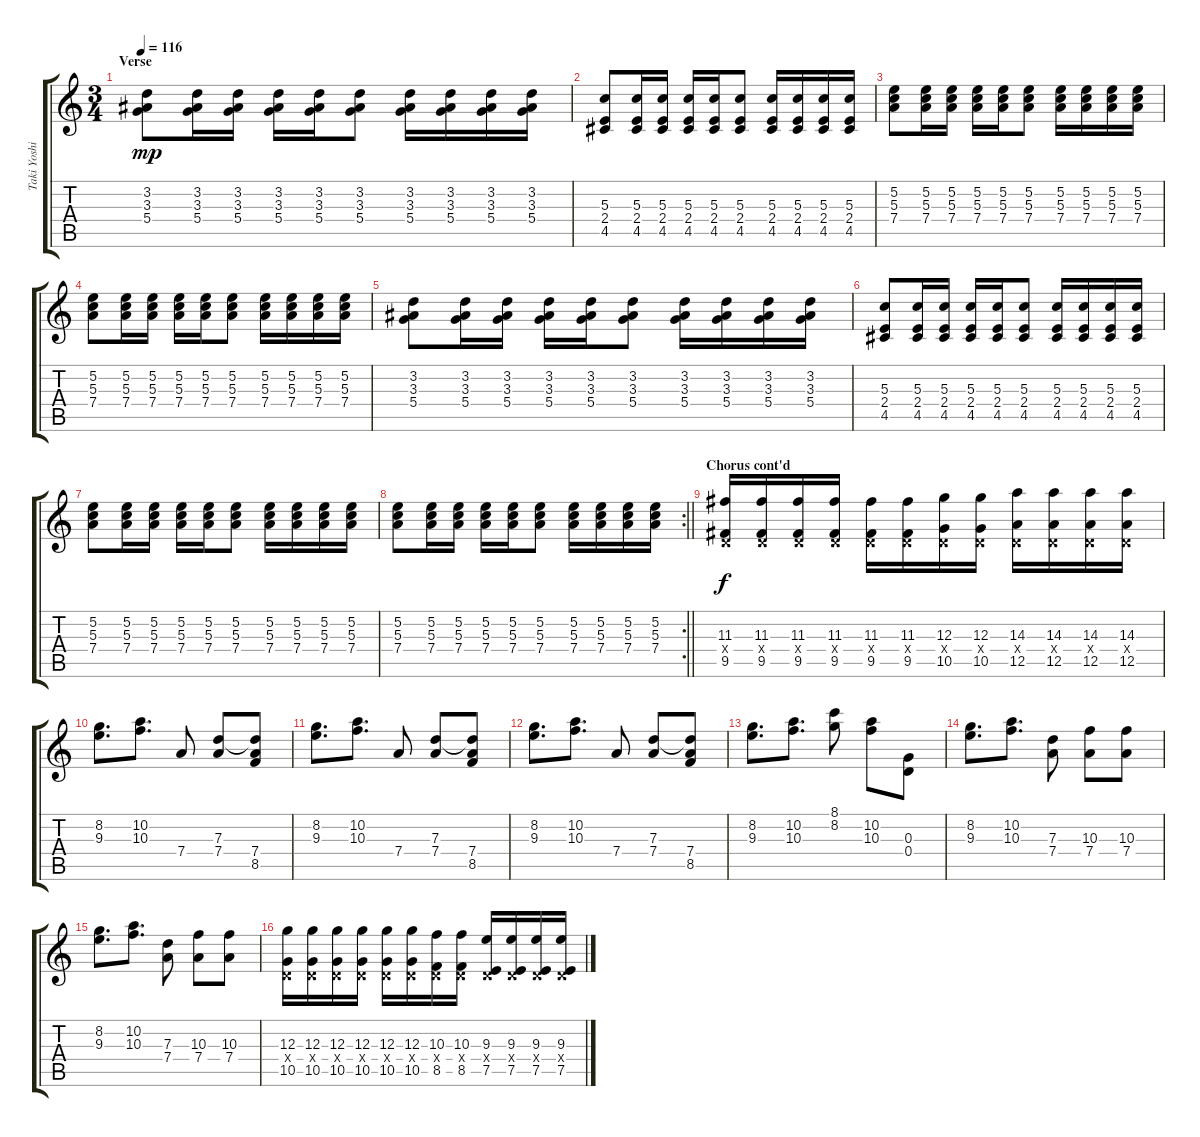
\track ("Taki Yoshimitsu" "Taki Yoshi") {instrument distortionguitar}
\staff {score tabs}
\tuning (E4 B3 G3 D3 A2 D2) {hide}
\ts (3 4)
\section ("" "Verse")
\tempo 116
\clef g2
\ks c
(3.2 3.3 5.4).8{dy mp balance 8 instrument electricguitarclean} (3.2 3.3 5.4).16 (3.2 3.3 5.4).16 (3.2 3.3 5.4).16 (3.2 3.3 5.4).16 (3.2 3.3 5.4).8 (3.2 3.3 5.4).16 (3.2 3.3 5.4).16 (3.2 3.3 5.4).16 (3.2 3.3 5.4).16 |
(5.3 2.4 4.5).8 (5.3 2.4 4.5).16 (5.3 2.4 4.5).16 (5.3 2.4 4.5).16 (5.3 2.4 4.5).16 (5.3 2.4 4.5).8 (5.3 2.4 4.5).16 (5.3 2.4 4.5).16 (5.3 2.4 4.5).16 (5.3 2.4 4.5).16 |
(5.2 5.3 7.4).8 (5.2 5.3 7.4).16 (5.2 5.3 7.4).16 (5.2 5.3 7.4).16 (5.2 5.3 7.4).16 (5.2 5.3 7.4).8 (5.2 5.3 7.4).16 (5.2 5.3 7.4).16 (5.2 5.3 7.4).16 (5.2 5.3 7.4).16 |
(5.2 5.3 7.4).8 (5.2 5.3 7.4).16 (5.2 5.3 7.4).16 (5.2 5.3 7.4).16 (5.2 5.3 7.4).16 (5.2 5.3 7.4).8 (5.2 5.3 7.4).16 (5.2 5.3 7.4).16 (5.2 5.3 7.4).16 (5.2 5.3 7.4).16 |
(3.2 3.3 5.4).8 (3.2 3.3 5.4).16 (3.2 3.3 5.4).16 (3.2 3.3 5.4).16 (3.2 3.3 5.4).16 (3.2 3.3 5.4).8 (3.2 3.3 5.4).16 (3.2 3.3 5.4).16 (3.2 3.3 5.4).16 (3.2 3.3 5.4).16 |
(5.3 2.4 4.5).8 (5.3 2.4 4.5).16 (5.3 2.4 4.5).16 (5.3 2.4 4.5).16 (5.3 2.4 4.5).16 (5.3 2.4 4.5).8 (5.3 2.4 4.5).16 (5.3 2.4 4.5).16 (5.3 2.4 4.5).16 (5.3 2.4 4.5).16 |
(5.2 5.3 7.4).8 (5.2 5.3 7.4).16 (5.2 5.3 7.4).16 (5.2 5.3 7.4).16 (5.2 5.3 7.4).16 (5.2 5.3 7.4).8 (5.2 5.3 7.4).16 (5.2 5.3 7.4).16 (5.2 5.3 7.4).16 (5.2 5.3 7.4).16 |
\rc 2
\barLineRight lightlight
(5.2 5.3 7.4).8 (5.2 5.3 7.4).16 (5.2 5.3 7.4).16 (5.2 5.3 7.4).16 (5.2 5.3 7.4).16 (5.2 5.3 7.4).8 (5.2 5.3 7.4).16 (5.2 5.3 7.4).16 (5.2 5.3 7.4).16 (5.2 5.3 7.4).16 |
\section ("" "Chorus cont'd")
(11.3 0.4{x} 9.5).16{dy f} (11.3 0.4{x} 9.5).16 (11.3 0.4{x} 9.5).16 (11.3 0.4{x} 9.5).16 (11.3 0.4{x} 9.5).16 (11.3 0.4{x} 9.5).16 (12.3 0.4{x} 10.5).16 (12.3 0.4{x} 10.5).16 (14.3 0.4{x} 12.5).16 (14.3 0.4{x} 12.5).16 (14.3 0.4{x} 12.5).16 (14.3 0.4{x} 12.5).16 |
(8.2 9.3).8{d} (10.2 10.3).8{d} 7.4.8 (7.3 7.4).8 (7.3{t} 7.4 8.5).8 |
(8.2 9.3).8{d} (10.2 10.3).8{d} 7.4.8 (7.3 7.4).8 (7.3{t} 7.4 8.5).8 |
(8.2 9.3).8{d} (10.2 10.3).8{d} 7.4.8 (7.3 7.4).8 (7.3{t} 7.4 8.5).8 |
(8.2 9.3).8{d} (10.2 10.3).8{d} (8.1 8.2).8 (10.2 10.3).8 (0.3 0.4).8 |
(8.2 9.3).8{d} (10.2 10.3).8{d} (7.3 7.4).8 (10.3 7.4).8 (10.3 7.4).8 |
(8.2 9.3).8{d} (10.2 10.3).8{d} (7.3 7.4).8 (10.3 7.4).8 (10.3 7.4).8 |
(12.3 0.4{x} 10.5).16 (12.3 0.4{x} 10.5).16 (12.3 0.4{x} 10.5).16 (12.3 0.4{x} 10.5).16 (12.3 0.4{x} 10.5).16 (12.3 0.4{x} 10.5).16 (10.3 0.4{x} 8.5).16 (10.3 0.4{x} 8.5).16 (9.3 0.4{x} 7.5).16 (9.3 0.4{x} 7.5).16 (9.3 0.4{x} 7.5).16 (9.3 0.4{x} 7.5).16
